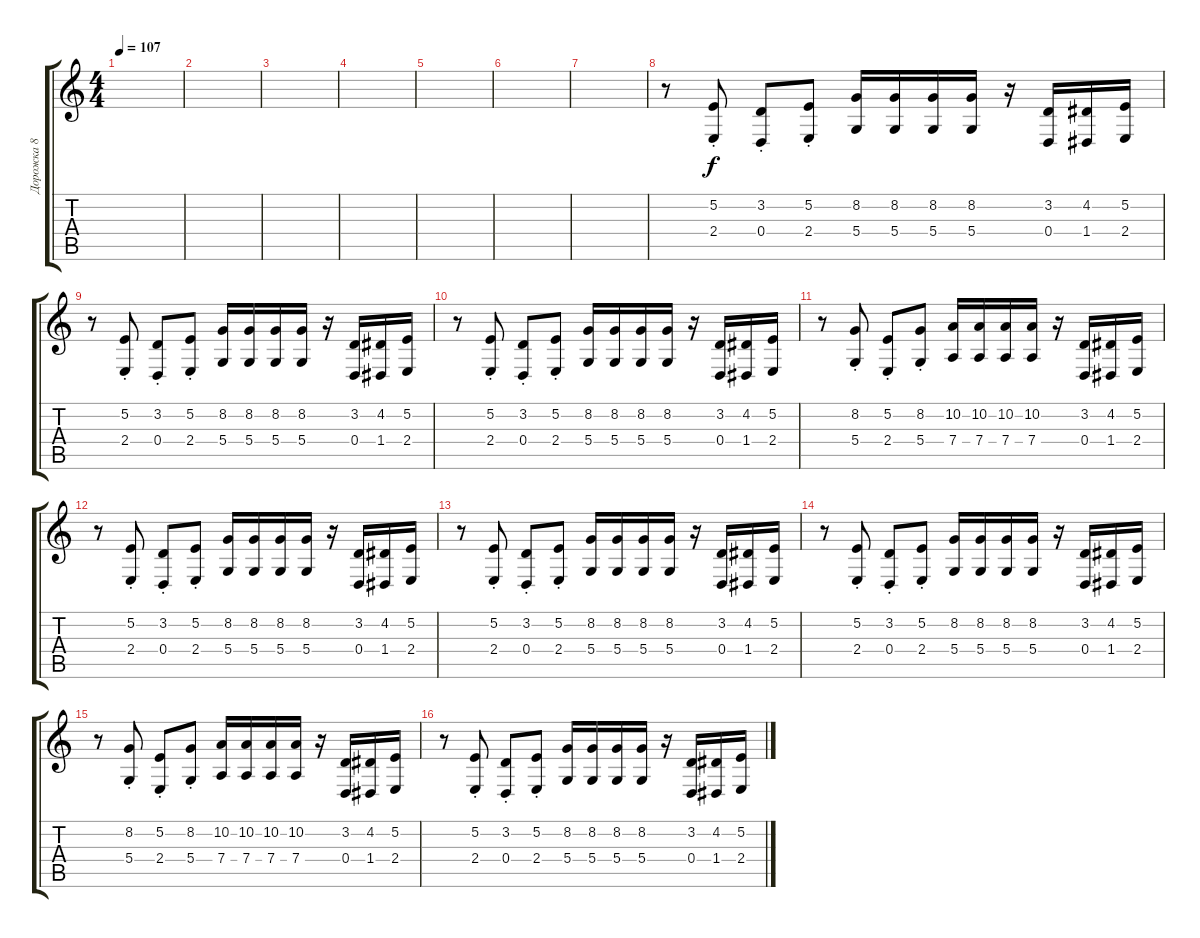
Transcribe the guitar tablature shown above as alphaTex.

\track ("Дорожка 8" "Дорожка 8") {instrument altosax}
\staff {score tabs}
\tuning (E4 B3 G3 D3 A2 E2) {hide}
\ts (4 4)
\tempo 107
\clef g2
\ks c
|
|
|
|
|
|
|
r.8 (5.2{st} 2.4{st}).8 (3.2{st} 0.4{st}).8 (5.2{st} 2.4{st}).8 (8.2 5.4).16 (8.2 5.4).16 (8.2 5.4).16 (8.2 5.4).16 r.16 (3.2 0.4).16 (4.2 1.4).16 (5.2 2.4).16 |
r.8 (5.2{st} 2.4{st}).8 (3.2{st} 0.4{st}).8 (5.2{st} 2.4{st}).8 (8.2 5.4).16 (8.2 5.4).16 (8.2 5.4).16 (8.2 5.4).16 r.16 (3.2 0.4).16 (4.2 1.4).16 (5.2 2.4).16 |
r.8 (5.2{st} 2.4{st}).8 (3.2{st} 0.4{st}).8 (5.2{st} 2.4{st}).8 (8.2 5.4).16 (8.2 5.4).16 (8.2 5.4).16 (8.2 5.4).16 r.16 (3.2 0.4).16 (4.2 1.4).16 (5.2 2.4).16 |
r.8 (8.2{st} 5.4{st}).8 (5.2{st} 2.4{st}).8 (8.2{st} 5.4{st}).8 (10.2 7.4).16 (10.2 7.4).16 (10.2 7.4).16 (10.2 7.4).16 r.16 (3.2 0.4).16 (4.2 1.4).16 (5.2 2.4).16 |
r.8 (5.2{st} 2.4{st}).8 (3.2{st} 0.4{st}).8 (5.2{st} 2.4{st}).8 (8.2 5.4).16 (8.2 5.4).16 (8.2 5.4).16 (8.2 5.4).16 r.16 (3.2 0.4).16 (4.2 1.4).16 (5.2 2.4).16 |
r.8 (5.2{st} 2.4{st}).8 (3.2{st} 0.4{st}).8 (5.2{st} 2.4{st}).8 (8.2 5.4).16 (8.2 5.4).16 (8.2 5.4).16 (8.2 5.4).16 r.16 (3.2 0.4).16 (4.2 1.4).16 (5.2 2.4).16 |
r.8 (5.2{st} 2.4{st}).8 (3.2{st} 0.4{st}).8 (5.2{st} 2.4{st}).8 (8.2 5.4).16 (8.2 5.4).16 (8.2 5.4).16 (8.2 5.4).16 r.16 (3.2 0.4).16 (4.2 1.4).16 (5.2 2.4).16 |
r.8 (8.2{st} 5.4{st}).8 (5.2{st} 2.4{st}).8 (8.2{st} 5.4{st}).8 (10.2 7.4).16 (10.2 7.4).16 (10.2 7.4).16 (10.2 7.4).16 r.16 (3.2 0.4).16 (4.2 1.4).16 (5.2 2.4).16 |
r.8 (5.2{st} 2.4{st}).8 (3.2{st} 0.4{st}).8 (5.2{st} 2.4{st}).8 (8.2 5.4).16 (8.2 5.4).16 (8.2 5.4).16 (8.2 5.4).16 r.16 (3.2 0.4).16 (4.2 1.4).16 (5.2 2.4).16
